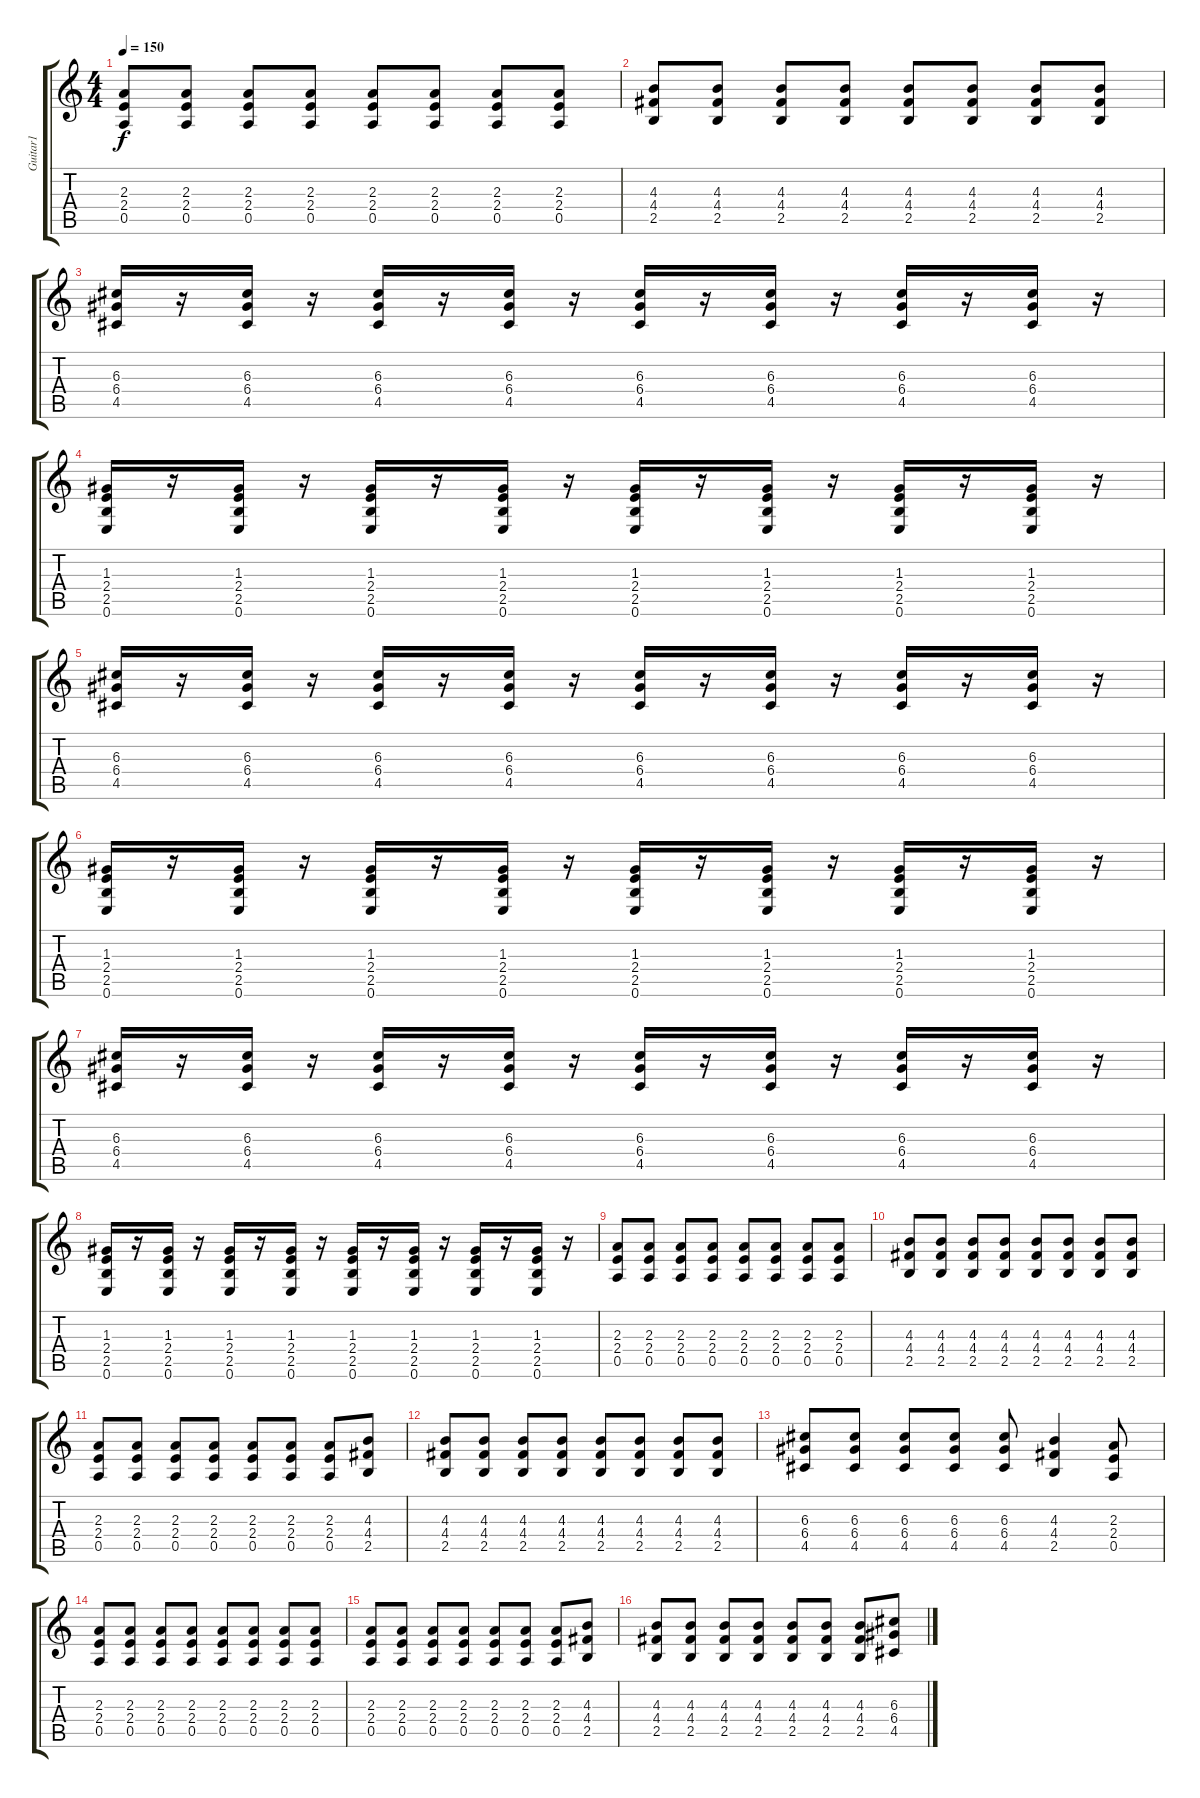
\track ("Guitar1" "Guitar1") {instrument distortionguitar}
\staff {score tabs}
\tuning (E4 B3 G3 D3 A2 E2) {hide}
\ts (4 4)
\tempo 150
\clef g2
\ks c
(2.3 2.4 0.5).8{dy f} (2.3 2.4 0.5).8 (2.3 2.4 0.5).8 (2.3 2.4 0.5).8 (2.3 2.4 0.5).8 (2.3 2.4 0.5).8 (2.3 2.4 0.5).8 (2.3 2.4 0.5).8 |
(4.3 4.4 2.5).8 (4.3 4.4 2.5).8 (4.3 4.4 2.5).8 (4.3 4.4 2.5).8 (4.3 4.4 2.5).8 (4.3 4.4 2.5).8 (4.3 4.4 2.5).8 (4.3 4.4 2.5).8 |
(6.3 6.4 4.5).16 r.16 (6.3 6.4 4.5).16 r.16 (6.3 6.4 4.5).16 r.16 (6.3 6.4 4.5).16 r.16 (6.3 6.4 4.5).16 r.16 (6.3 6.4 4.5).16 r.16 (6.3 6.4 4.5).16 r.16 (6.3 6.4 4.5).16 r.16 |
(1.3 2.4 2.5 0.6).16 r.16 (1.3 2.4 2.5 0.6).16 r.16 (1.3 2.4 2.5 0.6).16 r.16 (1.3 2.4 2.5 0.6).16 r.16 (1.3 2.4 2.5 0.6).16 r.16 (1.3 2.4 2.5 0.6).16 r.16 (1.3 2.4 2.5 0.6).16 r.16 (1.3 2.4 2.5 0.6).16 r.16 |
(6.3 6.4 4.5).16 r.16 (6.3 6.4 4.5).16 r.16 (6.3 6.4 4.5).16 r.16 (6.3 6.4 4.5).16 r.16 (6.3 6.4 4.5).16 r.16 (6.3 6.4 4.5).16 r.16 (6.3 6.4 4.5).16 r.16 (6.3 6.4 4.5).16 r.16 |
(1.3 2.4 2.5 0.6).16 r.16 (1.3 2.4 2.5 0.6).16 r.16 (1.3 2.4 2.5 0.6).16 r.16 (1.3 2.4 2.5 0.6).16 r.16 (1.3 2.4 2.5 0.6).16 r.16 (1.3 2.4 2.5 0.6).16 r.16 (1.3 2.4 2.5 0.6).16 r.16 (1.3 2.4 2.5 0.6).16 r.16 |
(6.3 6.4 4.5).16 r.16 (6.3 6.4 4.5).16 r.16 (6.3 6.4 4.5).16 r.16 (6.3 6.4 4.5).16 r.16 (6.3 6.4 4.5).16 r.16 (6.3 6.4 4.5).16 r.16 (6.3 6.4 4.5).16 r.16 (6.3 6.4 4.5).16 r.16 |
(1.3 2.4 2.5 0.6).16 r.16 (1.3 2.4 2.5 0.6).16 r.16 (1.3 2.4 2.5 0.6).16 r.16 (1.3 2.4 2.5 0.6).16 r.16 (1.3 2.4 2.5 0.6).16 r.16 (1.3 2.4 2.5 0.6).16 r.16 (1.3 2.4 2.5 0.6).16 r.16 (1.3 2.4 2.5 0.6).16 r.16 |
(2.3 2.4 0.5).8 (2.3 2.4 0.5).8 (2.3 2.4 0.5).8 (2.3 2.4 0.5).8 (2.3 2.4 0.5).8 (2.3 2.4 0.5).8 (2.3 2.4 0.5).8 (2.3 2.4 0.5).8 |
(4.3 4.4 2.5).8 (4.3 4.4 2.5).8 (4.3 4.4 2.5).8 (4.3 4.4 2.5).8 (4.3 4.4 2.5).8 (4.3 4.4 2.5).8 (4.3 4.4 2.5).8 (4.3 4.4 2.5).8 |
(2.3 2.4 0.5).8 (2.3 2.4 0.5).8 (2.3 2.4 0.5).8 (2.3 2.4 0.5).8 (2.3 2.4 0.5).8 (2.3 2.4 0.5).8 (2.3 2.4 0.5).8 (4.3 4.4 2.5).8 |
(4.3 4.4 2.5).8 (4.3 4.4 2.5).8 (4.3 4.4 2.5).8 (4.3 4.4 2.5).8 (4.3 4.4 2.5).8 (4.3 4.4 2.5).8 (4.3 4.4 2.5).8 (4.3 4.4 2.5).8 |
(6.3 6.4 4.5).8 (6.3 6.4 4.5).8 (6.3 6.4 4.5).8 (6.3 6.4 4.5).8 (6.3 6.4 4.5).8 (4.3 4.4 2.5).4 (2.3 2.4 0.5).8 |
(2.3 2.4 0.5).8 (2.3 2.4 0.5).8 (2.3 2.4 0.5).8 (2.3 2.4 0.5).8 (2.3 2.4 0.5).8 (2.3 2.4 0.5).8 (2.3 2.4 0.5).8 (2.3 2.4 0.5).8 |
(2.3 2.4 0.5).8 (2.3 2.4 0.5).8 (2.3 2.4 0.5).8 (2.3 2.4 0.5).8 (2.3 2.4 0.5).8 (2.3 2.4 0.5).8 (2.3 2.4 0.5).8 (4.3 4.4 2.5).8 |
(4.3 4.4 2.5).8 (4.3 4.4 2.5).8 (4.3 4.4 2.5).8 (4.3 4.4 2.5).8 (4.3 4.4 2.5).8 (4.3 4.4 2.5).8 (4.3 4.4 2.5).8 (6.3 6.4 4.5).8
